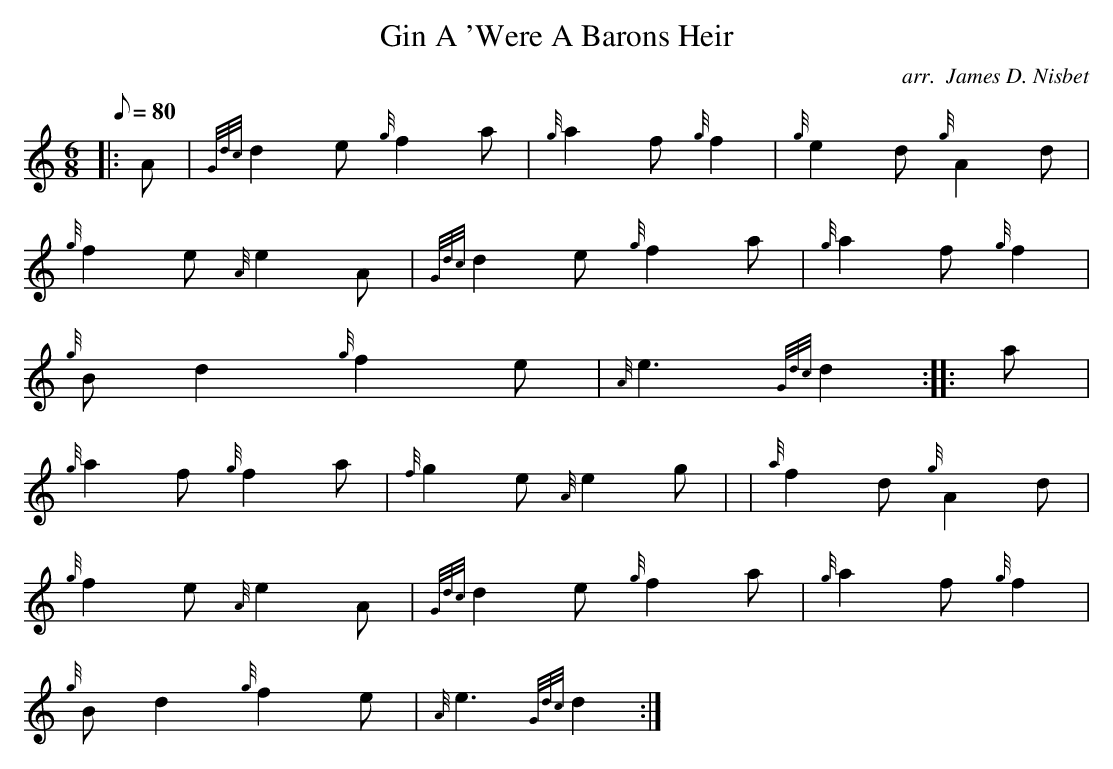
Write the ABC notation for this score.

X:1
T:Gin A 'Were A Barons Heir
M:6/8
L:1/8
Q:80
C:arr.  James D. Nisbet
K:HP
|: A | \
{Gdc}d2e{g}f2a | \
{g}a2f{g}f2 | \
{g}e2d{g}A2d |
{g}f2e{A}e2A | \
{Gdc}d2e{g}f2a | \
{g}a2f{g}f2 |
{g}Bd2{g}f2e | \
{A}e3{Gdc}d2 :: \
a |
{g}a2f{g}f2a | \
{f}g2e{A}e2g | | \
{a}f2d{g}A2d |
{g}f2e{A}e2A | \
{Gdc}d2e{g}f2a | \
{g}a2f{g}f2 |
{g}Bd2{g}f2e | \
{A}e3{Gdc}d2 :|
